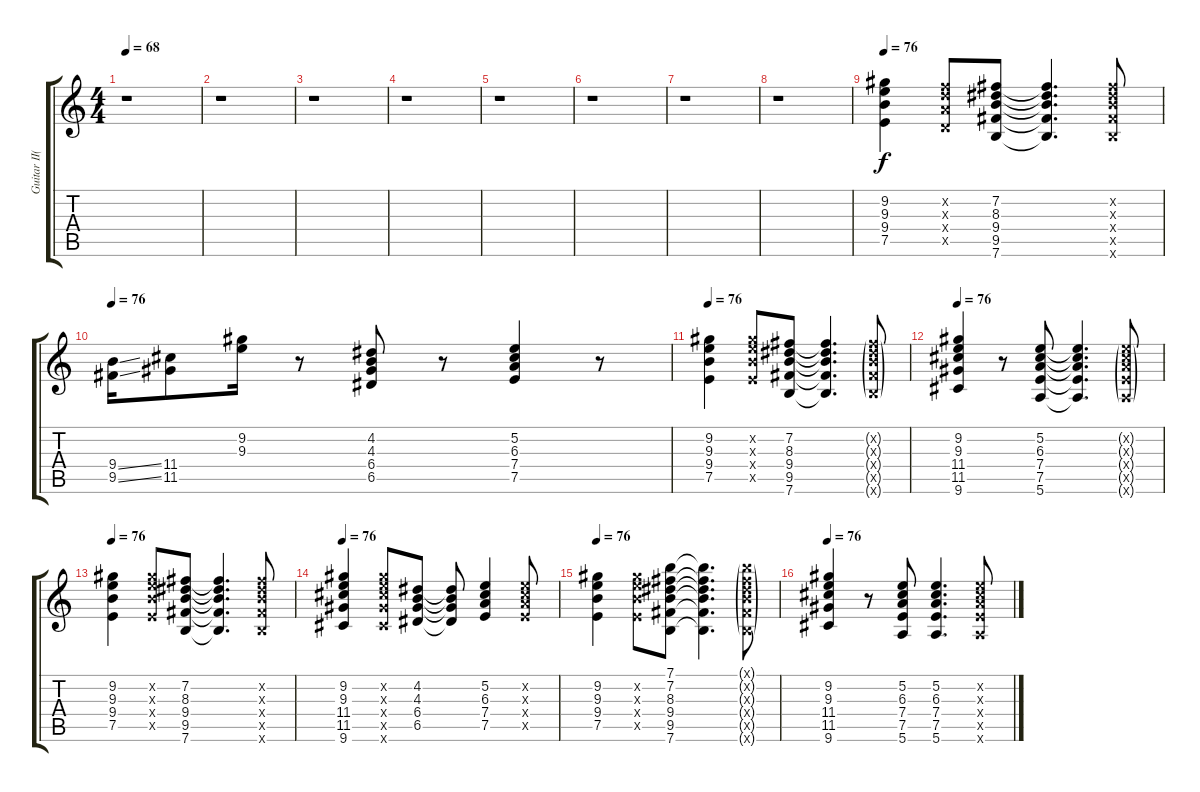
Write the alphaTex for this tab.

\track ("Guitar II(Slight Distortion)" "Guitar II(") {instrument electricguitarjazz}
\staff {score tabs}
\tuning (E4 B3 G3 D3 A2 E2) {hide}
\ts (4 4)
\tempo 68
\clef g2
\ks c
r.1{dy f instrument electricguitarjazz} |
r.1 |
r.1 |
r.1 |
r.1 |
r.1 |
r.1 |
r.1 |
\tempo 76
(9.2 9.3 9.4 7.5).4 (6.2{x} 7.3{x} 7.4{x} 5.5{x}).8 (7.2 8.3 9.4 9.5 7.6).8 (7.2{t} 8.3{t} 9.4{t} 9.5{t} 7.6{t}).4{d} (7.2{x} 8.3{x} 9.4{x} 9.5{x} 7.6{x}).8 |
\tempo 76
(9.4{ss} 9.5{ss}).16 (11.4 11.5).8 (9.2 9.3).16 r.8 (4.2 4.3 6.4 6.5).8 r.8 (5.2 6.3 7.4 7.5).4 r.8 |
\tempo 76
(9.2 9.3 9.4 7.5).4 (9.2{x} 9.3{x} 9.4{x} 7.5{x}).8 (7.2 8.3 9.4 9.5 7.6).8 (7.2{t} 8.3{t} 9.4{t} 9.5{t} 7.6{t}).4{d} (7.2{g x} 8.3{g x} 9.4{g x} 9.5{g x} 7.6{g x}).8 |
\tempo 76
(9.2 9.3 11.4 11.5 9.6).4 r.8 (5.2 6.3 7.4 7.5 5.6).8 (5.2{t} 6.3{t} 7.4{t} 7.5{t} 5.6{t}).4{d} (5.2{g x} 6.3{g x} 7.4{g x} 7.5{g x} 5.6{g x}).8 |
\tempo 76
(9.2 9.3 9.4 7.5).4 (9.2{x} 9.3{x} 9.4{x} 7.5{x}).8 (7.2 8.3 9.4 9.5 7.6).8 (7.2{t} 8.3{t} 9.4{t} 9.5{t} 7.6{t}).4{d} (7.2{x} 8.3{x} 9.4{x} 9.5{x} 7.6{x}).8 |
\tempo 76
(9.2 9.3 11.4 11.5 9.6).4 (9.2{x} 9.3{x} 11.4{x} 11.5{x} 9.6{x}).8 (4.2 4.3 6.4 6.5).8 (4.2{t} 4.3{t} 6.4{t} 6.5{t}).8 (5.2 6.3 7.4 7.5).4 (5.2{x} 6.3{x} 7.4{x} 7.5{x}).8 |
\tempo 76
(9.2 9.3 9.4 7.5).4 (9.2{x} 9.3{x} 9.4{x} 7.5{x}).8 (7.1 7.2 8.3 9.4 9.5 7.6).8 (7.1{t} 7.2{t} 8.3{t} 9.4{t} 9.5{t} 7.6{t}).4{d} (7.1{g x} 7.2{g x} 8.3{g x} 9.4{g x} 9.5{g x} 7.6{g x}).8 |
\tempo 76
(9.2 9.3 11.4 11.5 9.6).4 r.8 (5.2 6.3 7.4 7.5 5.6).8 (5.2 6.3 7.4 7.5 5.6).4{d} (5.2{x} 6.3{x} 7.4{x} 7.5{x} 5.6{x}).8
